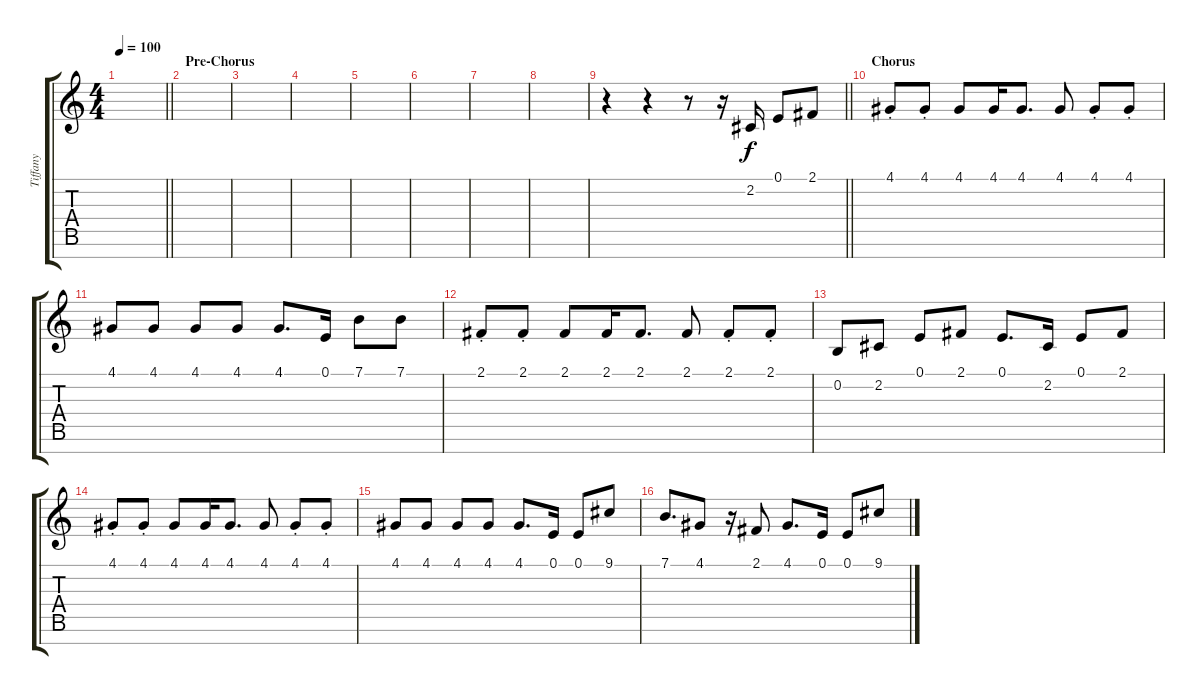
\track ("Tiffany" "Tiffany") {instrument sopranosax}
\staff {score tabs}
\tuning (E4 B3 G3 D3 A2 E2 B1) {hide}
\ts (4 4)
\tempo 100
\clef g2
\barLineRight lightlight
\ks c
|
\section ("" "Pre-Chorus")
|
|
|
|
|
|
|
\barLineRight lightlight
r.4 r.4 r.8 r.16 2.2.16{volume 10} 0.1.8 2.1.8 |
\section ("" "Chorus")
4.1{st}.8 4.1{st}.8 4.1.8 4.1.16 4.1.8{d} 4.1.8 4.1{st}.8 4.1{st}.8 |
4.1.8 4.1.8 4.1.8 4.1.8 4.1.8{d} 0.1.16 7.1.8 7.1.8 |
2.1{st}.8 2.1{st}.8 2.1.8 2.1.16 2.1.8{d} 2.1.8 2.1{st}.8 2.1{st}.8 |
0.2.8 2.2.8 0.1.8 2.1.8 0.1.8{d} 2.2.16 0.1.8 2.1.8 |
4.1{st}.8 4.1{st}.8 4.1.8 4.1.16 4.1.8{d} 4.1.8 4.1{st}.8 4.1{st}.8 |
4.1.8 4.1.8 4.1.8 4.1.8 4.1.8{d} 0.1.16 0.1.8 9.1.8 |
7.1.8{d} 4.1.8 r.16 2.1.8 4.1.8{d} 0.1.16 0.1.8 9.1.8
